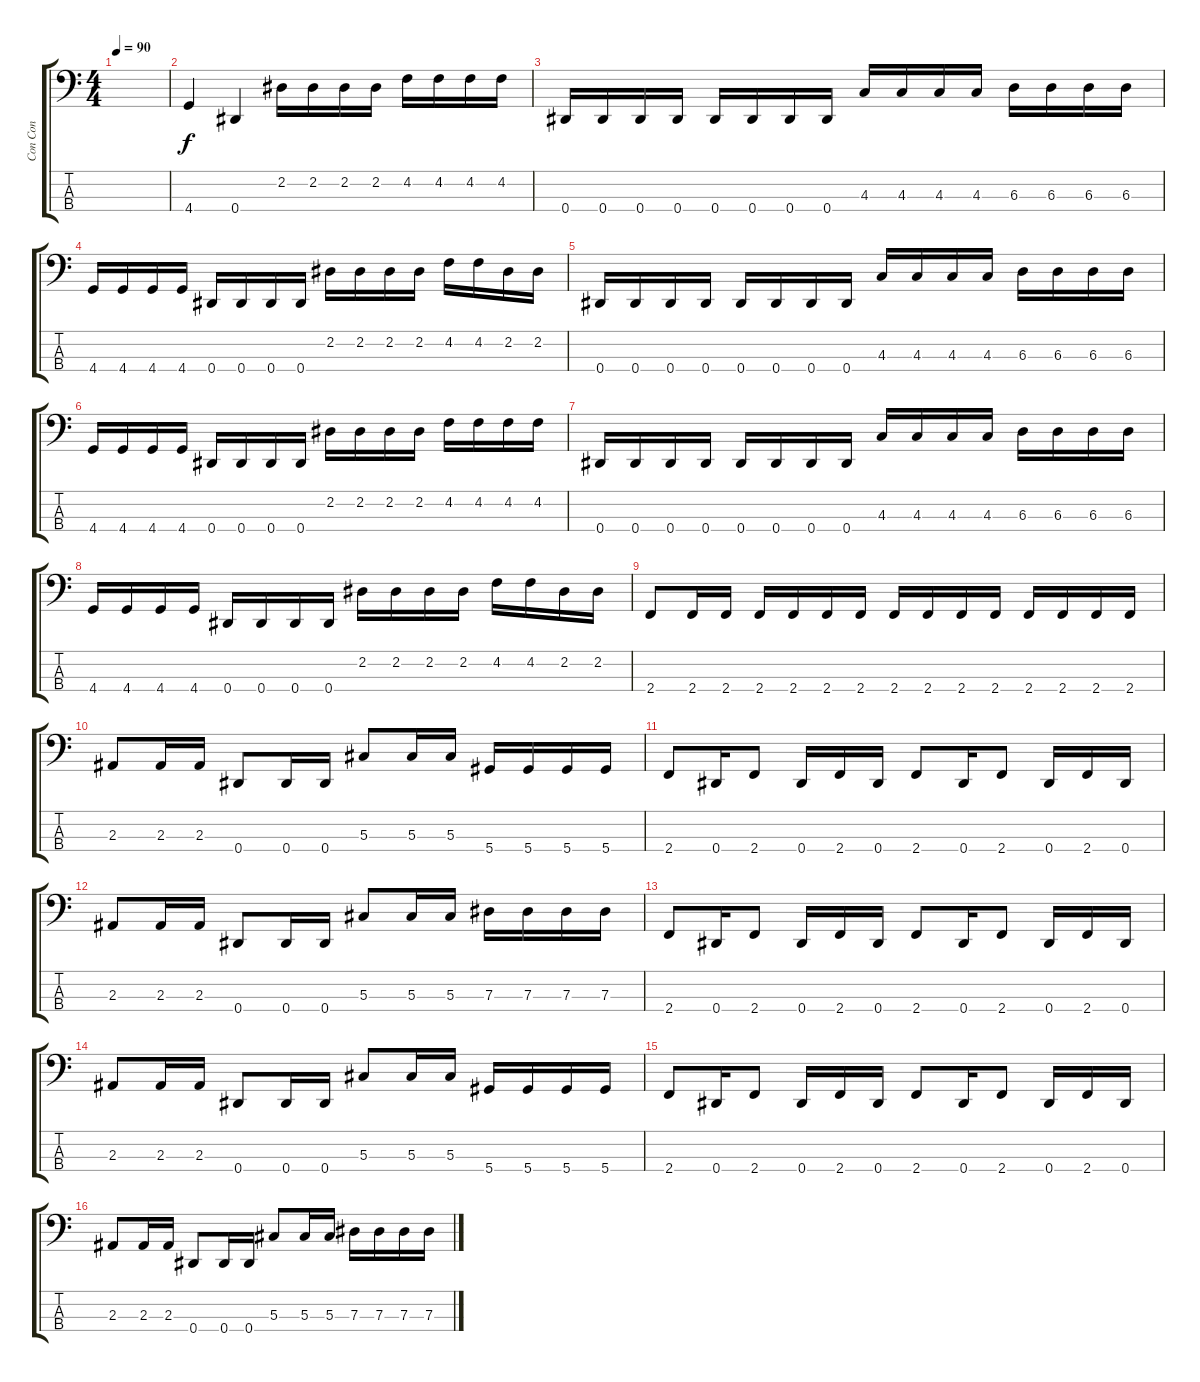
\track ("Con Con" "Con Con") {instrument electricbasspick}
\staff {score tabs}
\tuning (Gb2 Db2 Ab1 Eb1) {hide}
\ts (4 4)
\tempo 90
\clef f4
\ks c
|
4.4.4{balance 16} 0.4.4 2.2.16{balance 8} 2.2.16 2.2.16 2.2.16 4.2.16 4.2.16 4.2.16 4.2.16 |
0.4.16 0.4.16 0.4.16 0.4.16 0.4.16 0.4.16 0.4.16 0.4.16 4.3.16 4.3.16 4.3.16 4.3.16 6.3.16 6.3.16 6.3.16 6.3.16 |
4.4.16 4.4.16 4.4.16 4.4.16 0.4.16 0.4.16 0.4.16 0.4.16 2.2.16 2.2.16 2.2.16 2.2.16 4.2.16 4.2.16 2.2.16 2.2.16 |
0.4.16 0.4.16 0.4.16 0.4.16 0.4.16 0.4.16 0.4.16 0.4.16 4.3.16 4.3.16 4.3.16 4.3.16 6.3.16 6.3.16 6.3.16 6.3.16 |
4.4.16 4.4.16 4.4.16 4.4.16 0.4.16 0.4.16 0.4.16 0.4.16 2.2.16 2.2.16 2.2.16 2.2.16 4.2.16 4.2.16 4.2.16 4.2.16 |
0.4.16 0.4.16 0.4.16 0.4.16 0.4.16 0.4.16 0.4.16 0.4.16 4.3.16 4.3.16 4.3.16 4.3.16 6.3.16 6.3.16 6.3.16 6.3.16 |
4.4.16 4.4.16 4.4.16 4.4.16 0.4.16 0.4.16 0.4.16 0.4.16 2.2.16 2.2.16 2.2.16 2.2.16 4.2.16 4.2.16 2.2.16 2.2.16 |
2.4.8 2.4.16 2.4.16 2.4.16 2.4.16 2.4.16 2.4.16 2.4.16 2.4.16 2.4.16 2.4.16 2.4.16 2.4.16 2.4.16 2.4.16 |
2.3.8 2.3.16 2.3.16 0.4.8 0.4.16 0.4.16 5.3.8 5.3.16 5.3.16 5.4.16 5.4.16 5.4.16 5.4.16 |
2.4.8 0.4.16 2.4.8 0.4.16 2.4.16 0.4.16 2.4.8 0.4.16 2.4.8 0.4.16 2.4.16 0.4.16 |
2.3.8 2.3.16 2.3.16 0.4.8 0.4.16 0.4.16 5.3.8 5.3.16 5.3.16 7.3.16 7.3.16 7.3.16 7.3.16 |
2.4.8 0.4.16 2.4.8 0.4.16 2.4.16 0.4.16 2.4.8 0.4.16 2.4.8 0.4.16 2.4.16 0.4.16 |
2.3.8 2.3.16 2.3.16 0.4.8 0.4.16 0.4.16 5.3.8 5.3.16 5.3.16 5.4.16 5.4.16 5.4.16 5.4.16 |
2.4.8 0.4.16 2.4.8 0.4.16 2.4.16 0.4.16 2.4.8 0.4.16 2.4.8 0.4.16 2.4.16 0.4.16 |
2.3.8 2.3.16 2.3.16 0.4.8 0.4.16 0.4.16 5.3.8 5.3.16 5.3.16 7.3.16 7.3.16 7.3.16 7.3.16
